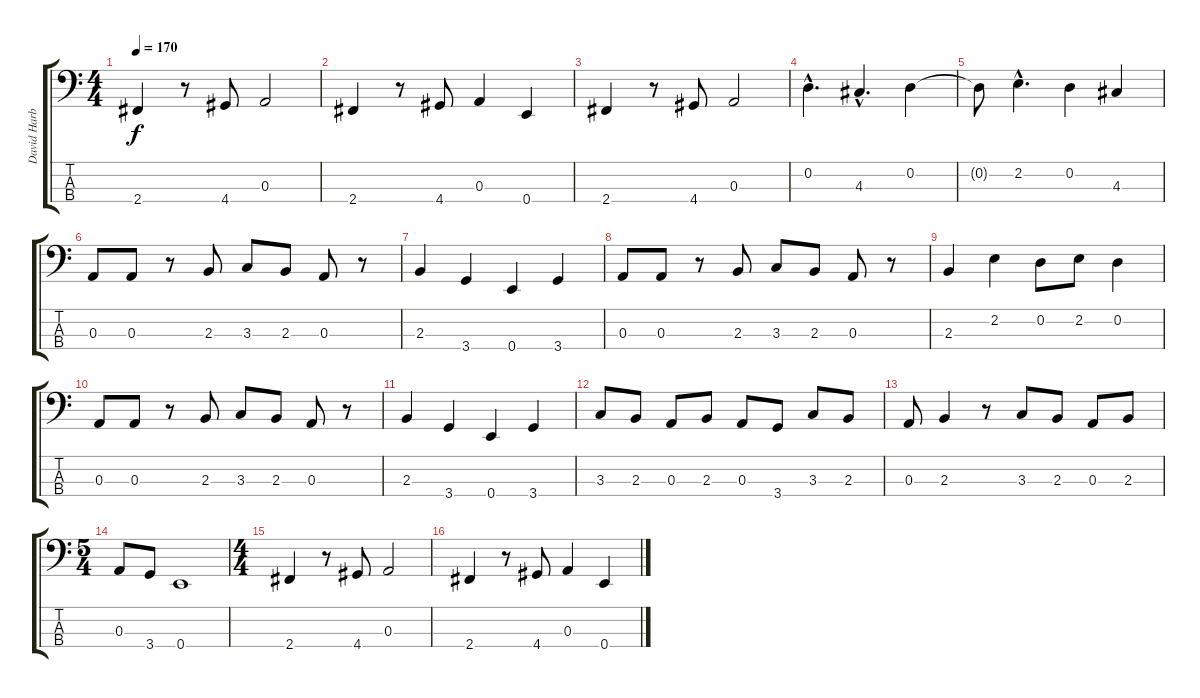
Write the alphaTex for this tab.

\track ("David Harbour" "David Harb") {instrument electricbassfinger}
\staff {score tabs}
\tuning (G2 D2 A1 E1) {hide}
\ts (4 4)
\tempo 170
\clef f4
\ks c
2.4.4{dy f} r.8 4.4.8 0.3.2 |
2.4.4 r.8 4.4.8 0.3.4 0.4.4 |
2.4.4 r.8 4.4.8 0.3.2 |
0.2{hac}.4{d} 4.3{hac}.4{d} 0.2.4 |
0.2{t}.8 2.2{hac}.4{d} 0.2.4 4.3.4 |
0.3.8 0.3.8 r.8 2.3.8 3.3.8 2.3.8 0.3.8 r.8 |
2.3.4 3.4.4 0.4.4 3.4.4 |
0.3.8 0.3.8 r.8 2.3.8 3.3.8 2.3.8 0.3.8 r.8 |
2.3.4 2.2.4 0.2.8 2.2.8 0.2.4 |
0.3.8 0.3.8 r.8 2.3.8 3.3.8 2.3.8 0.3.8 r.8 |
2.3.4 3.4.4 0.4.4 3.4.4 |
3.3.8 2.3.8 0.3.8 2.3.8 0.3.8 3.4.8 3.3.8 2.3.8 |
0.3.8 2.3.4 r.8 3.3.8 2.3.8 0.3.8 2.3.8 |
\ts (5 4)
0.3.8 3.4.8 0.4.1 |
\ts (4 4)
2.4.4 r.8 4.4.8 0.3.2 |
2.4.4 r.8 4.4.8 0.3.4 0.4.4
